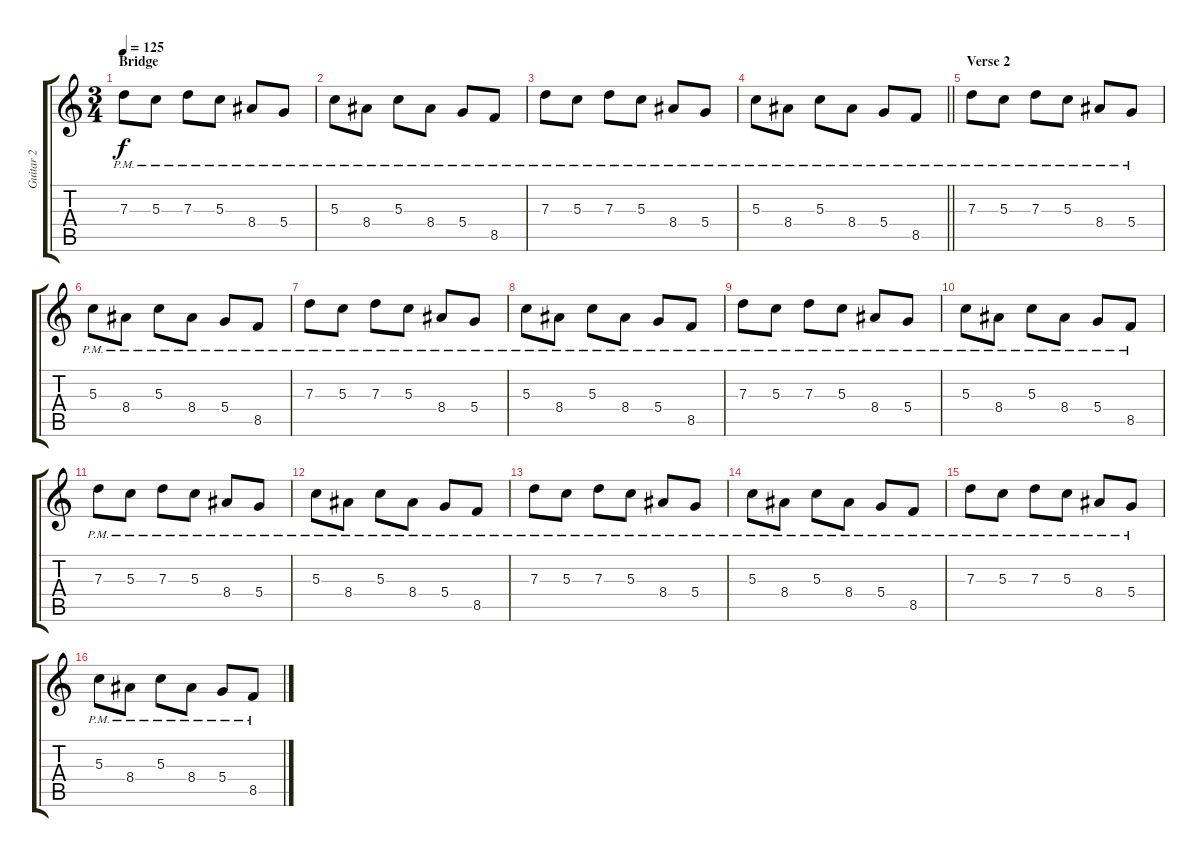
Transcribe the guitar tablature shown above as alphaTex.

\track ("Guitar 2" "Guitar 2") {instrument electricguitarjazz}
\staff {score tabs}
\tuning (E4 B3 G3 D3 A2 E2) {hide}
\ts (3 4)
\section ("" "Bridge")
\tempo 125
\clef g2
\ks c
7.3{pm}.8{dy f instrument electricguitarjazz} 5.3{pm}.8 7.3{pm}.8 5.3{pm}.8 8.4{pm}.8 5.4{pm}.8 |
5.3{pm}.8 8.4{pm}.8 5.3{pm}.8 8.4{pm}.8 5.4{pm}.8 8.5{pm}.8 |
7.3{pm}.8 5.3{pm}.8 7.3{pm}.8 5.3{pm}.8 8.4{pm}.8 5.4{pm}.8 |
\barLineRight lightlight
5.3{pm}.8 8.4{pm}.8 5.3{pm}.8 8.4{pm}.8 5.4{pm}.8 8.5{pm}.8 |
\section ("" "Verse 2")
7.3{pm}.8{instrument electricguitarjazz} 5.3{pm}.8 7.3{pm}.8 5.3{pm}.8 8.4{pm}.8 5.4{pm}.8 |
5.3{pm}.8 8.4{pm}.8 5.3{pm}.8 8.4{pm}.8 5.4{pm}.8 8.5{pm}.8 |
7.3{pm}.8 5.3{pm}.8 7.3{pm}.8 5.3{pm}.8 8.4{pm}.8 5.4{pm}.8 |
5.3{pm}.8 8.4{pm}.8 5.3{pm}.8 8.4{pm}.8 5.4{pm}.8 8.5{pm}.8 |
7.3{pm}.8 5.3{pm}.8 7.3{pm}.8 5.3{pm}.8 8.4{pm}.8 5.4{pm}.8 |
5.3{pm}.8 8.4{pm}.8 5.3{pm}.8 8.4{pm}.8 5.4{pm}.8 8.5{pm}.8 |
7.3{pm}.8 5.3{pm}.8 7.3{pm}.8 5.3{pm}.8 8.4{pm}.8 5.4{pm}.8 |
5.3{pm}.8 8.4{pm}.8 5.3{pm}.8 8.4{pm}.8 5.4{pm}.8 8.5{pm}.8 |
7.3{pm}.8 5.3{pm}.8 7.3{pm}.8 5.3{pm}.8 8.4{pm}.8 5.4{pm}.8 |
5.3{pm}.8 8.4{pm}.8 5.3{pm}.8 8.4{pm}.8 5.4{pm}.8 8.5{pm}.8 |
7.3{pm}.8 5.3{pm}.8 7.3{pm}.8 5.3{pm}.8 8.4{pm}.8 5.4{pm}.8 |
5.3{pm}.8 8.4{pm}.8 5.3{pm}.8 8.4{pm}.8 5.4{pm}.8 8.5{pm}.8
